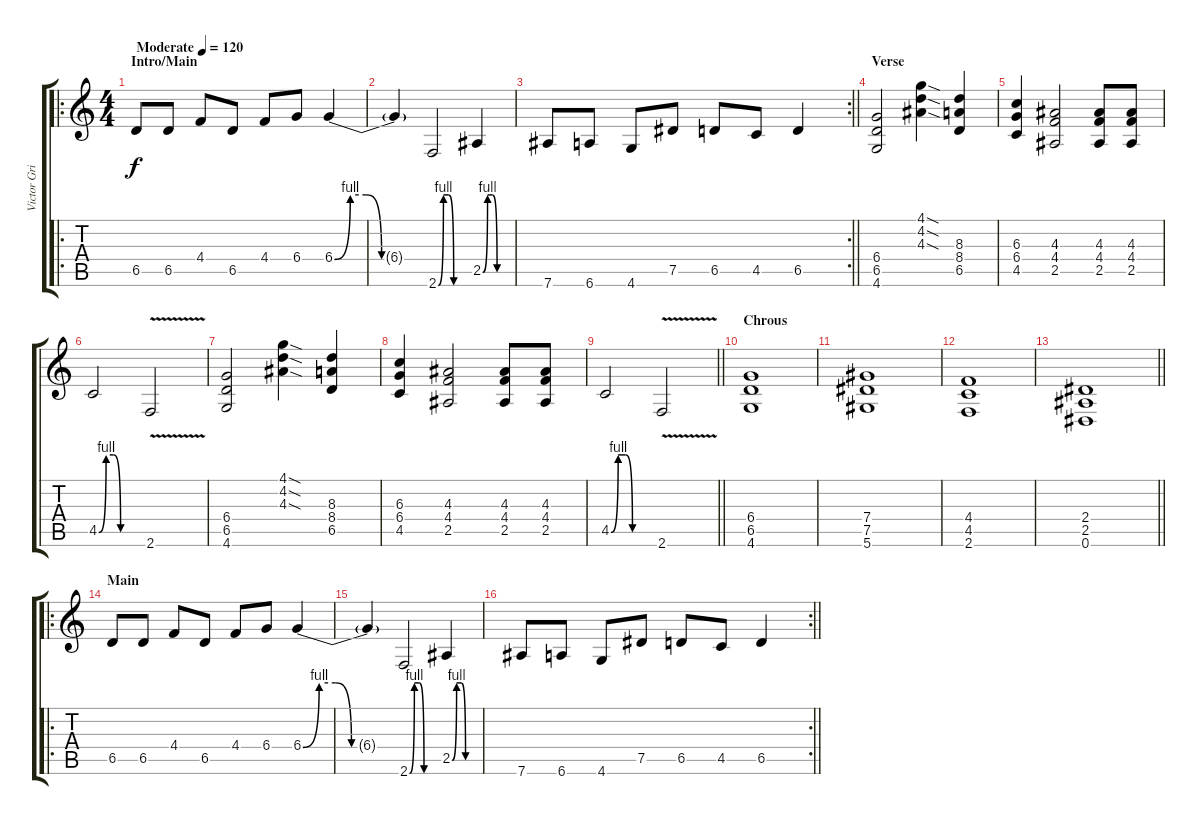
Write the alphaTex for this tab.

\track ("Victor Griffin" "Victor Gri") {instrument overdrivenguitar}
\staff {score tabs}
\tuning (Eb4 Bb3 Gb3 Db3 Ab2 Eb2) {hide}
\ro
\ts (4 4)
\section ("" "Intro/Main")
\tempo (120 "Moderate")
\clef g2
\ks c
6.5.8{dy f instrument overdrivenguitar} 6.5.8 4.4.8 6.5.8 4.4.8 6.4.8 6.4{be (custom 0 0 10 4 20 4 30 0 60 0)}.4 |
6.4{t}.4 2.6{be (custom 0 0 10 4 20 4 30 0 60 0)}.2 2.5{be (custom 0 0 10 4 20 4 30 0 60 0)}.4 |
\rc 2
\barLineRight lightlight
7.6.8 6.6.8 4.6.8 7.5.8 6.5.8 4.5.8 6.5.4 |
\section ("" "Verse")
(6.4 6.5 4.6).2 (4.1{sod} 4.2{sod} 4.3{sod}).4 (8.3 8.4 6.5).4 |
(6.3 6.4 4.5).4 (4.3 4.4 2.5).2 (4.3 4.4 2.5).8 (4.3 4.4 2.5).8 |
4.5{be (custom 0 0 10 4 20 4 30 0 60 0)}.2 2.6{v}.2 |
(6.4 6.5 4.6).2 (4.1{sod} 4.2{sod} 4.3{sod}).4 (8.3 8.4 6.5).4 |
(6.3 6.4 4.5).4 (4.3 4.4 2.5).2 (4.3 4.4 2.5).8 (4.3 4.4 2.5).8 |
\barLineRight lightlight
4.5{be (custom 0 0 10 4 20 4 30 0 60 0)}.2 2.6{v}.2 |
\section ("" "Chrous")
(6.4 6.5 4.6).1 |
(7.4 7.5 5.6).1 |
(4.4 4.5 2.6).1 |
\barLineRight lightlight
(2.4 2.5 0.6).1 |
\ro
\section ("" "Main")
6.5.8 6.5.8 4.4.8 6.5.8 4.4.8 6.4.8 6.4{be (custom 0 0 10 4 20 4 30 0 60 0)}.4 |
6.4{t}.4 2.6{be (custom 0 0 10 4 20 4 30 0 60 0)}.2 2.5{be (custom 0 0 10 4 20 4 30 0 60 0)}.4 |
\rc 2
\barLineRight lightlight
7.6.8 6.6.8 4.6.8 7.5.8 6.5.8 4.5.8 6.5.4
